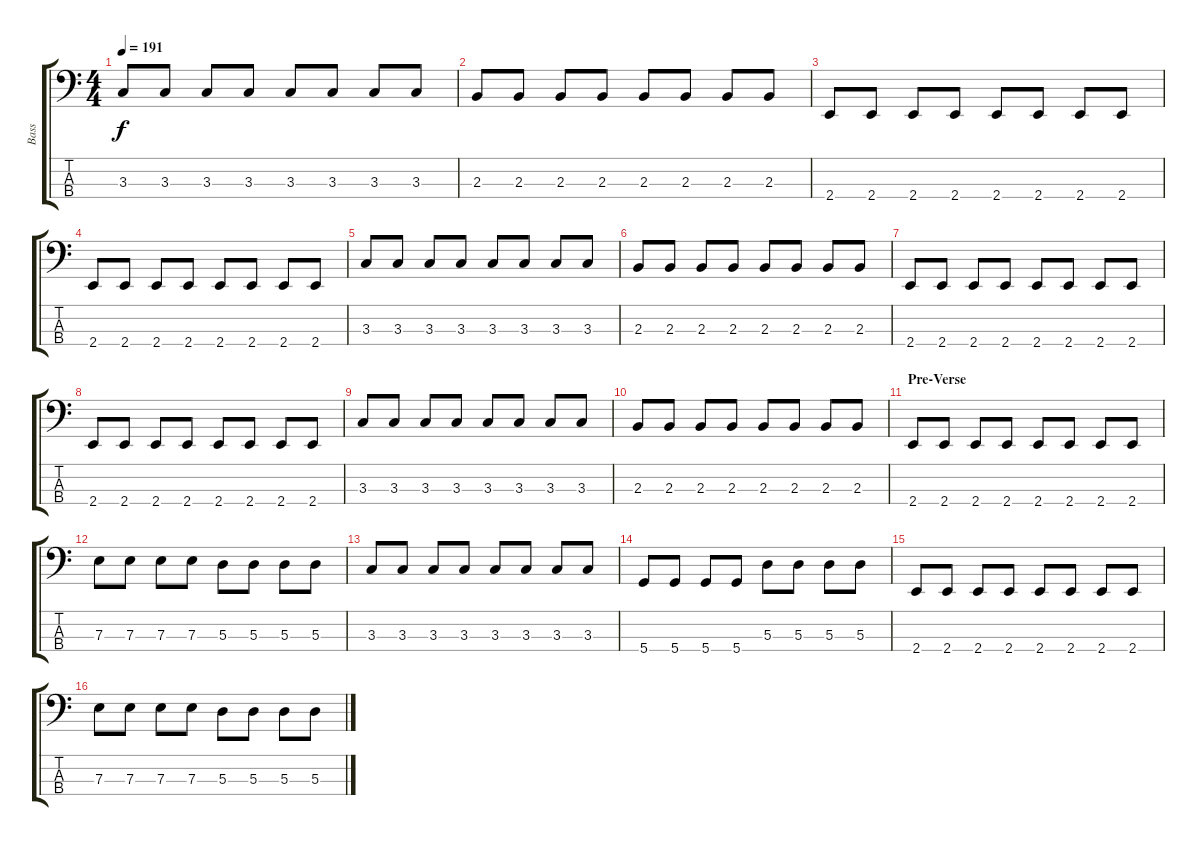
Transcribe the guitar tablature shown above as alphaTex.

\track ("Bass" "Bass") {instrument electricbassfinger}
\staff {score tabs}
\tuning (G2 D2 A1 D1) {hide}
\ts (4 4)
\tempo 191
\clef f4
\ks c
3.3.8{dy f} 3.3.8 3.3.8 3.3.8 3.3.8 3.3.8 3.3.8 3.3.8 |
2.3.8 2.3.8 2.3.8 2.3.8 2.3.8 2.3.8 2.3.8 2.3.8 |
2.4.8 2.4.8 2.4.8 2.4.8 2.4.8 2.4.8 2.4.8 2.4.8 |
2.4.8 2.4.8 2.4.8 2.4.8 2.4.8 2.4.8 2.4.8 2.4.8 |
3.3.8 3.3.8 3.3.8 3.3.8 3.3.8 3.3.8 3.3.8 3.3.8 |
2.3.8 2.3.8 2.3.8 2.3.8 2.3.8 2.3.8 2.3.8 2.3.8 |
2.4.8 2.4.8 2.4.8 2.4.8 2.4.8 2.4.8 2.4.8 2.4.8 |
2.4.8 2.4.8 2.4.8 2.4.8 2.4.8 2.4.8 2.4.8 2.4.8 |
3.3.8 3.3.8 3.3.8 3.3.8 3.3.8 3.3.8 3.3.8 3.3.8 |
2.3.8 2.3.8 2.3.8 2.3.8 2.3.8 2.3.8 2.3.8 2.3.8 |
\section ("" "Pre-Verse")
2.4.8 2.4.8 2.4.8 2.4.8 2.4.8 2.4.8 2.4.8 2.4.8 |
7.3.8 7.3.8 7.3.8 7.3.8 5.3.8 5.3.8 5.3.8 5.3.8 |
3.3.8 3.3.8 3.3.8 3.3.8 3.3.8 3.3.8 3.3.8 3.3.8 |
5.4.8 5.4.8 5.4.8 5.4.8 5.3.8 5.3.8 5.3.8 5.3.8 |
2.4.8 2.4.8 2.4.8 2.4.8 2.4.8 2.4.8 2.4.8 2.4.8 |
7.3.8 7.3.8 7.3.8 7.3.8 5.3.8 5.3.8 5.3.8 5.3.8
